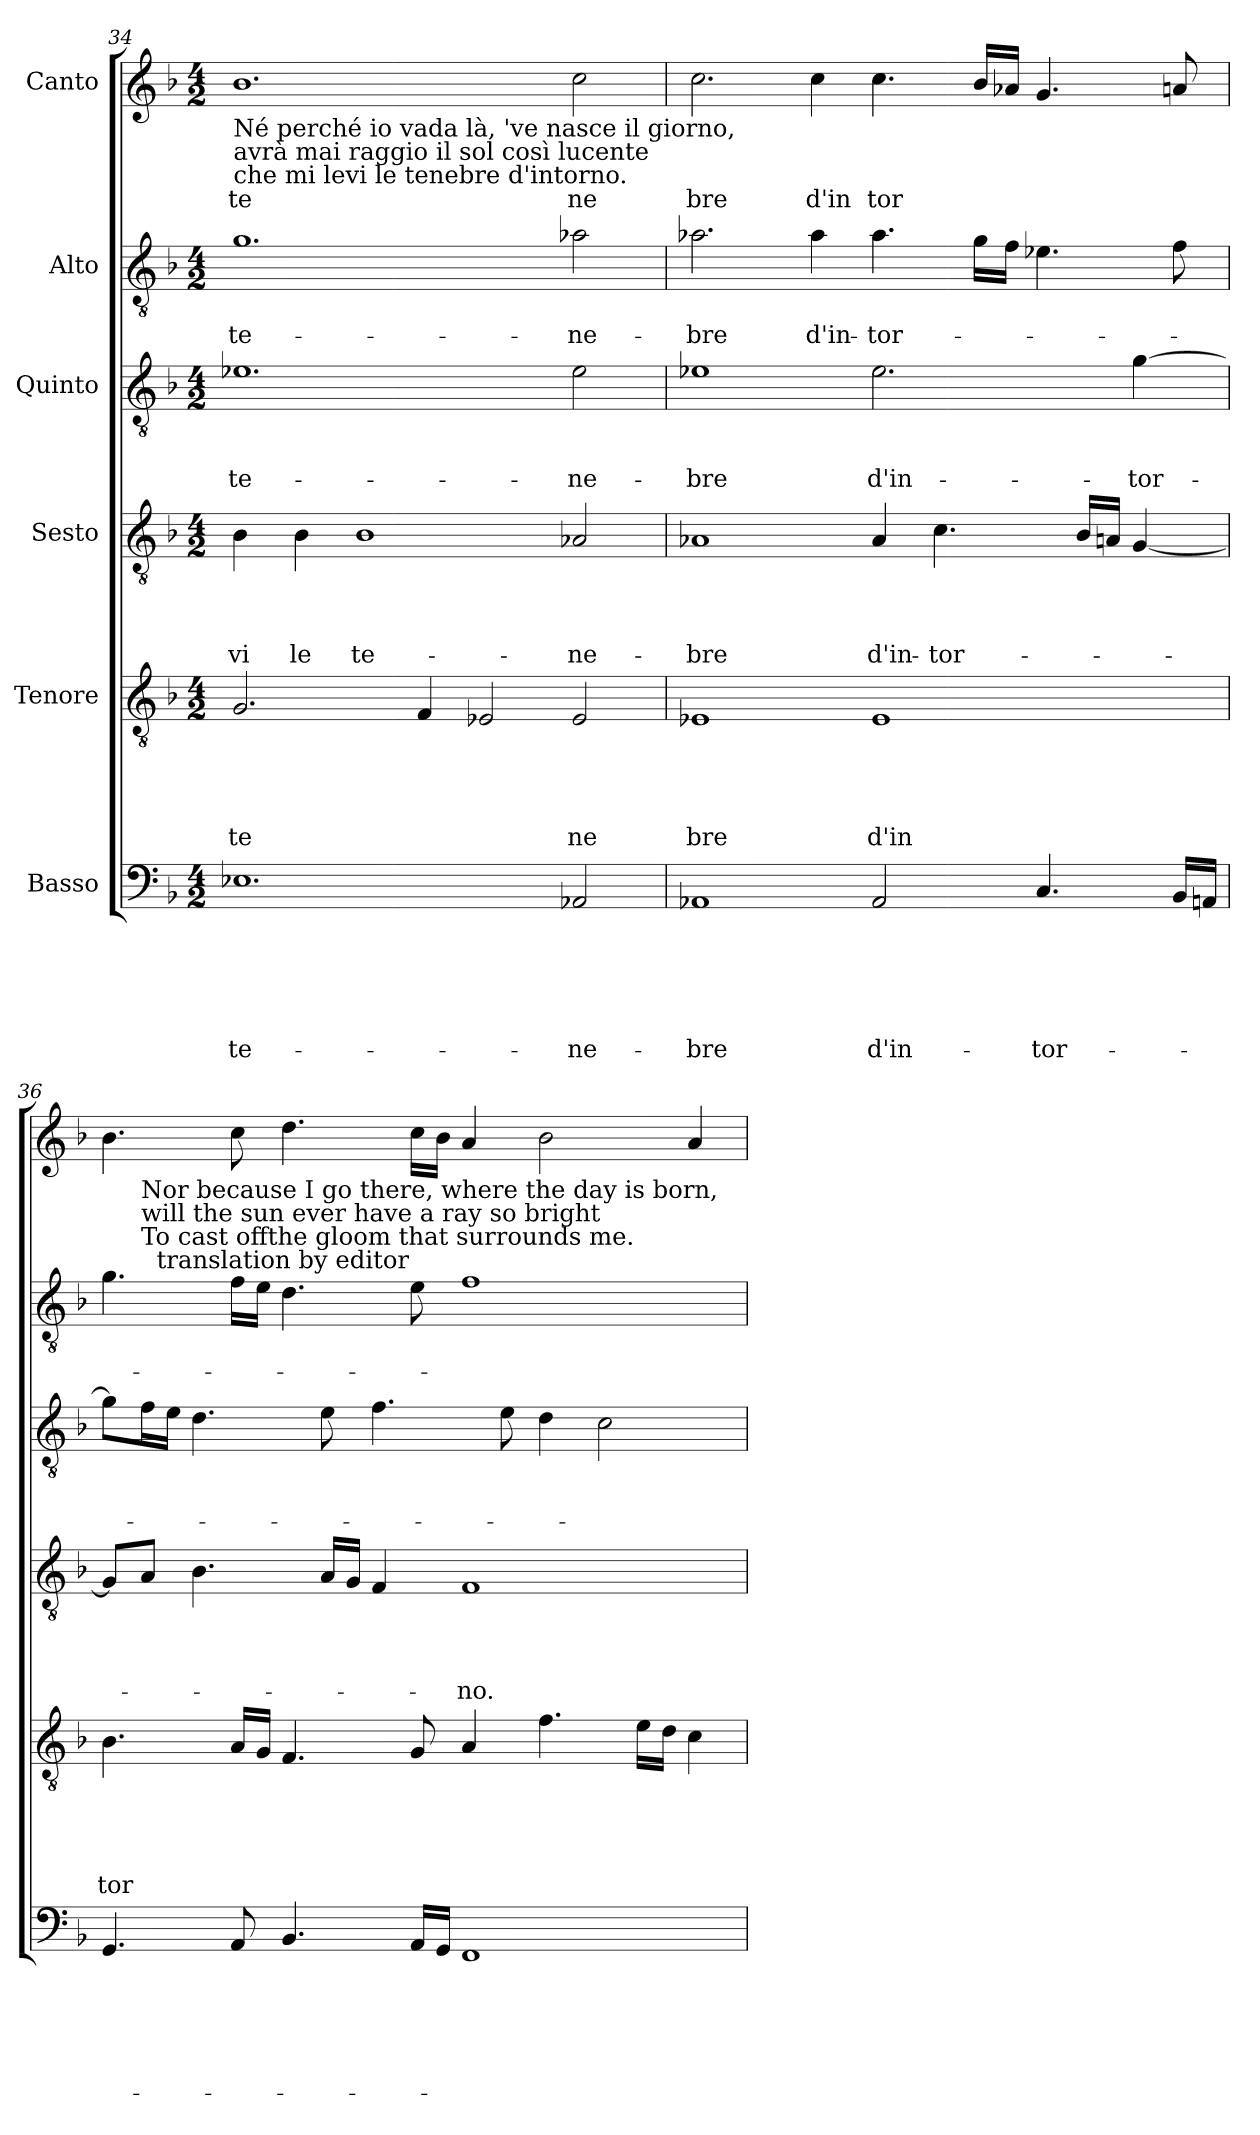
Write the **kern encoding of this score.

**kern	**text	**text	**text	**text	**text	**text	**kern	**text	**text	**text	**text	**text	**kern	**text	**text	**text	**text	**kern	**text	**text	**text	**kern	**text	**text	**kern	**text
*part6	*part6	*part6	*part6	*part6	*part6	*part6	*part5	*part5	*part5	*part5	*part5	*part5	*part4	*part4	*part4	*part4	*part4	*part3	*part3	*part3	*part3	*part2	*part2	*part2	*part1	*part1
*staff6	*staff6	*staff6	*staff6	*staff6	*staff6	*staff6	*staff5	*staff5	*staff5	*staff5	*staff5	*staff5	*staff4	*staff4	*staff4	*staff4	*staff4	*staff3	*staff3	*staff3	*staff3	*staff2	*staff2	*staff2	*staff1	*staff1
*I"Basso	*	*	*	*	*	*	*I"Tenore	*	*	*	*	*	*I"Sesto	*	*	*	*	*I"Quinto	*	*	*	*I"Alto	*	*	*I"Canto	*
!!LO:PB:g=z
*clefF4	*	*	*	*	*	*	*clefGv2	*	*	*	*	*	*clefGv2	*	*	*	*	*clefGv2	*	*	*	*clefGv2	*	*	*clefG2	*
*ITrd-3c-5	*	*	*	*	*	*	*	*	*	*	*	*	*ITrd-3c-5	*	*	*	*	*ITrd-3c-5	*	*	*	*ITrd-3c-5	*	*	*	*
*k[b-e-]	*	*	*	*	*	*	*k[b-]	*	*	*	*	*	*k[b-e-]	*	*	*	*	*k[b-e-]	*	*	*	*k[b-e-]	*	*	*k[b-]	*
*B-:	*	*	*	*	*	*	*F:	*	*	*	*	*	*B-:	*	*	*	*	*B-:	*	*	*	*B-:	*	*	*F:	*
*M4/2	*	*	*	*	*	*	*M4/2	*	*	*	*	*	*M4/2	*	*	*	*	*M4/2	*	*	*	*M4/2	*	*	*M4/2	*
=34	=34	=34	=34	=34	=34	=34	=34	=34	=34	=34	=34	=34	=34	=34	=34	=34	=34	=34	=34	=34	=34	=34	=34	=34	=34	=34
!	!	!	!	!	!	!	!	!	!	!	!	!	!	!	!	!	!	!	!	!	!	!	!	!	!LO:TX:b:t=Né perché io vada là, 've nasce il giorno,\navrà mai raggio il sol così lucente\nche mi levi le tenebre d'intorno.	!
!	!	!	!	!	!	!LO:LY:b	!	!	!	!	!	!LO:LY:b	!	!	!	!	!LO:LY:b	!	!	!	!LO:LY:b	!	!	!LO:LY:b	!	!LO:LY:b
1.A-X	.	.	.	.	.	te-	2.G/	.	.	.	.	te	4e-\	.	.	.	vi	1.a-X	.	.	te-	1.cc	.	te-	1.b-	te
!	!	!	!	!	!	!	!	!	!	!	!	!	!	!	!	!	!LO:LY:b	!	!	!	!	!	!	!	!	!
.	.	.	.	.	.	.	.	.	.	.	.	.	4e-\	.	.	.	le	.	.	.	.	.	.	.	.	.
!	!	!	!	!	!	!	!	!	!	!	!	!	!	!	!	!	!LO:LY:b	!	!	!	!	!	!	!	!	!
.	.	.	.	.	.	.	.	.	.	.	.	.	1e-	.	.	.	te-	.	.	.	.	.	.	.	.	.
.	.	.	.	.	.	.	4F/	.	.	.	.	.	.	.	.	.	.	.	.	.	.	.	.	.	.	.
.	.	.	.	.	.	.	2E-X/	.	.	.	.	.	.	.	.	.	.	.	.	.	.	.	.	.	.	.
!	!	!	!	!	!	!LO:LY:b	!	!	!	!	!	!LO:LY:b	!	!	!	!	!LO:LY:b	!	!	!	!LO:LY:b	!	!	!LO:LY:b	!	!LO:LY:b
2D-X/	.	.	.	.	.	-ne-	2E-/	.	.	.	.	ne	2d-X/	.	.	.	-ne-	2a-\	.	.	-ne-	2dd-X\	.	-ne-	2cc\	ne
=35	=35	=35	=35	=35	=35	=35	=35	=35	=35	=35	=35	=35	=35	=35	=35	=35	=35	=35	=35	=35	=35	=35	=35	=35	=35	=35
!	!	!	!	!	!	!LO:LY:b	!	!	!	!	!	!LO:LY:b	!	!	!	!	!LO:LY:b	!	!	!	!LO:LY:b	!	!	!LO:LY:b	!	!LO:LY:b
1D-X	.	.	.	.	.	-bre	1E-X	.	.	.	.	bre	1d-X	.	.	.	-bre	1a-X	.	.	-bre	2.dd-X\	.	-bre	2.cc\	bre
!	!	!	!	!	!	!	!	!	!	!	!	!	!	!	!	!	!	!	!	!	!	!	!	!LO:LY:b	!	!LO:LY:b
.	.	.	.	.	.	.	.	.	.	.	.	.	.	.	.	.	.	.	.	.	.	4dd-\	.	d'in-	4cc\	d'in
!	!	!	!	!	!	!LO:LY:b	!	!	!	!	!	!LO:LY:b	!	!	!	!	!LO:LY:b	!	!	!	!LO:LY:b	!	!	!LO:LY:b	!	!LO:LY:b
2D-/	.	.	.	.	.	d'in-	1E-	.	.	.	.	d'in	4d-/	.	.	.	d'in-	2.a-\	.	.	d'in-	4.dd-\	.	-tor-	4.cc\	tor
!	!	!	!	!	!	!	!	!	!	!	!	!	!	!	!	!	!LO:LY:b	!	!	!	!	!	!	!	!	!
.	.	.	.	.	.	.	.	.	.	.	.	.	4.f\	.	.	.	-tor-	.	.	.	.	.	.	.	.	.
.	.	.	.	.	.	.	.	.	.	.	.	.	.	.	.	.	.	.	.	.	.	16cc\LL	.	.	16b-/LL	.
.	.	.	.	.	.	.	.	.	.	.	.	.	.	.	.	.	.	.	.	.	.	16b-\JJ	.	.	16a-X/JJ	.
!	!	!	!	!	!	!LO:LY:b	!	!	!	!	!	!	!	!	!	!	!	!	!	!	!	!	!	!	!	!
4.F/	.	.	.	.	.	-tor-	.	.	.	.	.	.	.	.	.	.	.	.	.	.	.	4.a-X\	.	.	4.g/	.
.	.	.	.	.	.	.	.	.	.	.	.	.	16e-/LL	.	.	.	.	.	.	.	.	.	.	.	.	.
.	.	.	.	.	.	.	.	.	.	.	.	.	16dn/JJ	.	.	.	.	.	.	.	.	.	.	.	.	.
!	!	!	!	!	!	!	!	!	!	!	!	!	!	!	!	!	!	!	!	!	!LO:LY:b	!	!	!	!	!
.	.	.	.	.	.	.	.	.	.	.	.	.	[<4c/	.	.	.	.	[>4cc\	.	.	-tor-	.	.	.	.	.
16E-/LL	.	.	.	.	.	.	.	.	.	.	.	.	.	.	.	.	.	.	.	.	.	8b-\	.	.	8an/	.
16Dn/JJ	.	.	.	.	.	.	.	.	.	.	.	.	.	.	.	.	.	.	.	.	.	.	.	.	.	.
=36	=36	=36	=36	=36	=36	=36	=36	=36	=36	=36	=36	=36	=36	=36	=36	=36	=36	=36	=36	=36	=36	=36	=36	=36	=36	=36
!	!	!	!	!	!	!	!	!	!	!	!	!LO:LY:b	!	!	!	!	!	!	!	!	!	!	!	!	!	!
*	*	*	*	*	*	*	*	*	*	*	*	*	*	*	*	*	*	*	*	*	*	*	*	*	*^	*
4.C/	.	.	.	.	.	.	4.B-\	.	.	.	.	tor	8c/L]	.	.	.	.	8cc\L]	.	.	.	4.cc\	.	.	4.b-\	8ryy	.
!	!	!	!	!	!	!	!	!	!	!	!	!	!	!	!	!	!	!	!	!	!	!	!	!	!	!LO:TX:b:t=Nor because I go there, where the day is born,\nwill the sun ever have a ray so bright\nTo cast offthe gloom that surrounds me.\n              translation by editor	!
.	.	.	.	.	.	.	.	.	.	.	.	.	8d/J	.	.	.	.	16b-\L	.	.	.	.	.	.	.	1...ryy	.
.	.	.	.	.	.	.	.	.	.	.	.	.	.	.	.	.	.	16a\JJ	.	.	.	.	.	.	.	.	.
.	.	.	.	.	.	.	.	.	.	.	.	.	4.e-\	.	.	.	.	4.g\	.	.	.	.	.	.	.	.	.
8D/	.	.	.	.	.	.	16A/LL	.	.	.	.	.	.	.	.	.	.	.	.	.	.	16b-\LL	.	.	8cc\	.	.
.	.	.	.	.	.	.	16G/JJ	.	.	.	.	.	.	.	.	.	.	.	.	.	.	16a\JJ	.	.	.	.	.
4.E-/	.	.	.	.	.	.	4.F/	.	.	.	.	.	.	.	.	.	.	.	.	.	.	4.g\	.	.	4.dd\	.	.
.	.	.	.	.	.	.	.	.	.	.	.	.	16d/LL	.	.	.	.	8a\	.	.	.	.	.	.	.	.	.
.	.	.	.	.	.	.	.	.	.	.	.	.	16c/JJ	.	.	.	.	.	.	.	.	.	.	.	.	.	.
.	.	.	.	.	.	.	.	.	.	.	.	.	4B-/	.	.	.	.	4.b-\	.	.	.	.	.	.	.	.	.
16D/LL	.	.	.	.	.	.	8G/	.	.	.	.	.	.	.	.	.	.	.	.	.	.	8a\	.	.	16cc\LL	.	.
16C/JJ	.	.	.	.	.	.	.	.	.	.	.	.	.	.	.	.	.	.	.	.	.	.	.	.	16b-\JJ	.	.
!	!	!	!	!	!	!	!	!	!	!	!	!	!	!	!	!	!LO:LY:b	!	!	!	!	!	!	!	!	!	!
1BB-	.	.	.	.	.	.	4A/	.	.	.	.	.	1B-	.	.	.	-no.	.	.	.	.	1b-	.	.	4a/	.	.
.	.	.	.	.	.	.	.	.	.	.	.	.	.	.	.	.	.	8a\	.	.	.	.	.	.	.	.	.
.	.	.	.	.	.	.	4.f\	.	.	.	.	.	.	.	.	.	.	4g\	.	.	.	.	.	.	2b-\	.	.
.	.	.	.	.	.	.	.	.	.	.	.	.	.	.	.	.	.	2f\	.	.	.	.	.	.	.	.	.
.	.	.	.	.	.	.	16e\LL	.	.	.	.	.	.	.	.	.	.	.	.	.	.	.	.	.	.	.	.
.	.	.	.	.	.	.	16d\JJ	.	.	.	.	.	.	.	.	.	.	.	.	.	.	.	.	.	.	.	.
.	.	.	.	.	.	.	4c\	.	.	.	.	.	.	.	.	.	.	.	.	.	.	.	.	.	4a/	.	.
*	*	*	*	*	*	*	*	*	*	*	*	*	*	*	*	*	*	*	*	*	*	*	*	*	*v	*v	*
=	=	=	=	=	=	=	=	=	=	=	=	=	=	=	=	=	=	=	=	=	=	=	=	=	=	=
*-	*-	*-	*-	*-	*-	*-	*-	*-	*-	*-	*-	*-	*-	*-	*-	*-	*-	*-	*-	*-	*-	*-	*-	*-	*-	*-
